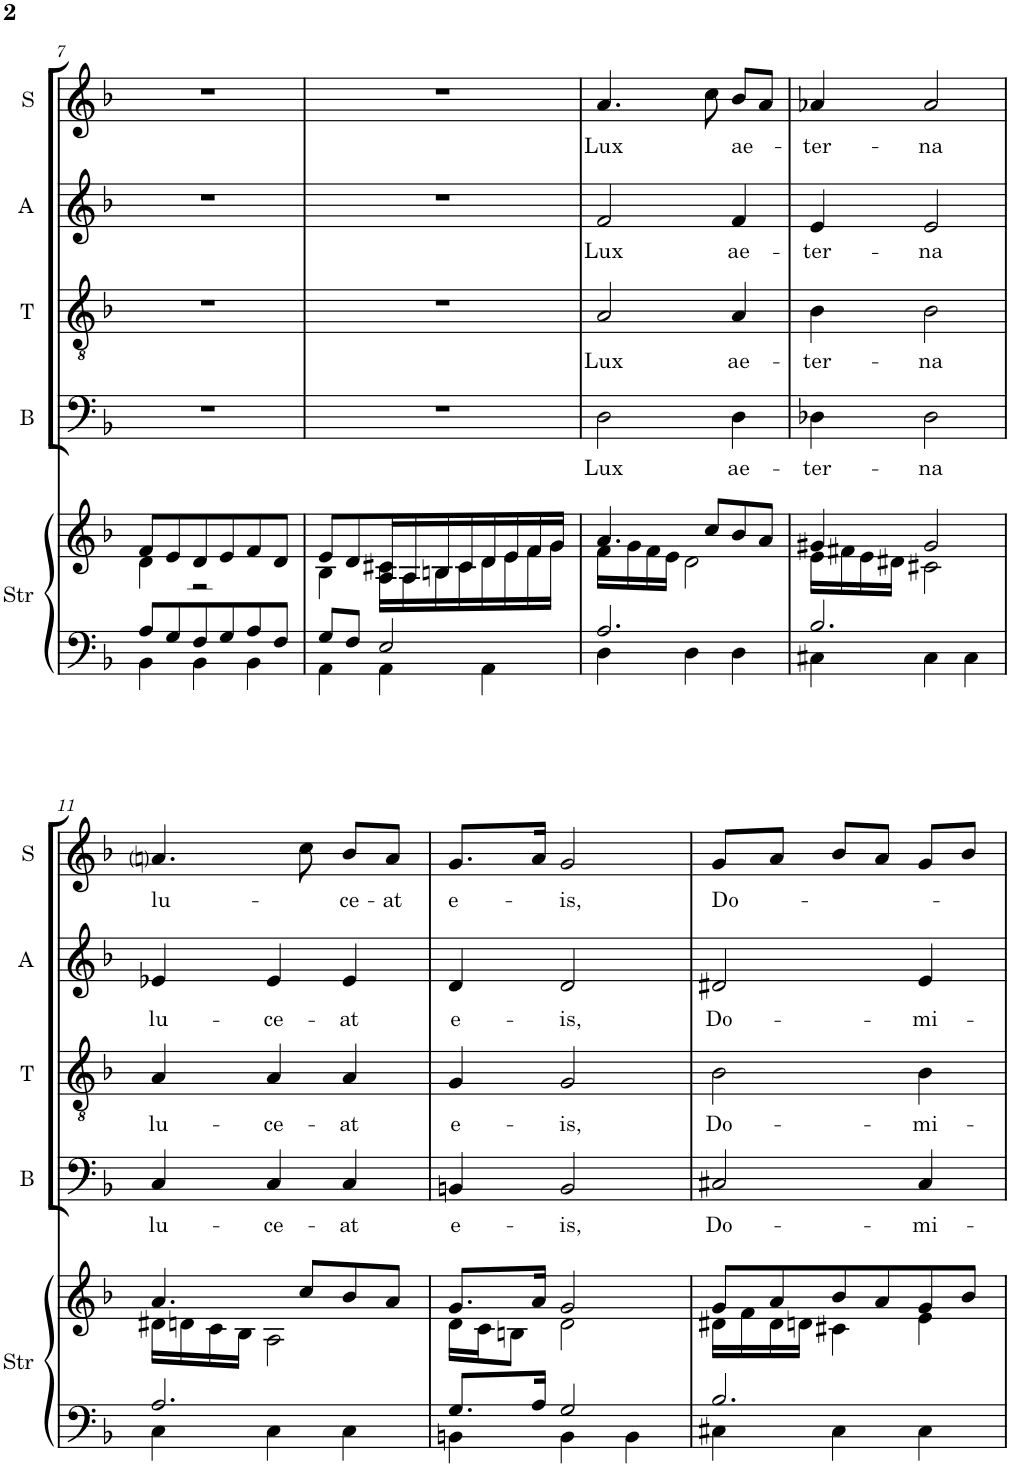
**kern	**kern	**kern	**text	**kern	**text	**kern	**text	**kern	**text
*part5	*part5	*part4	*part4	*part3	*part3	*part2	*part2	*part1	*part1
*staff6	*staff5	*staff4	*staff4	*staff3	*staff3	*staff2	*staff2	*staff1	*staff1
*I"Strings	*	*I"Bass	*	*I"Tenor	*	*I"Alto	*	*I"Soprano	*
*I'Str	*	*I'B	*	*I'T	*	*I'A	*	*I'S	*
!!LO:PB:g=z
*clefF4	*clefG2	*clefF4	*	*clefGv2	*	*clefG2	*	*clefG2	*
*k[b-]	*k[b-]	*k[b-]	*	*k[b-]	*	*k[b-]	*	*k[b-]	*
*F:	*F:	*F:	*	*F:	*	*F:	*	*F:	*
*M3/4	*M3/4	*M3/4	*	*M3/4	*	*M3/4	*	*M3/4	*
=7	=7	=7	=7	=7	=7	=7	=7	=7	=7
*^	*^	*	*	*	*	*	*	*	*
8A/L	4BB-\	8f/L	4d\	2.r	.	2.r	.	2.r	.	2.r	.
8G/	.	8e/	.	.	.	.	.	.	.	.	.
8F/	4BB-\	8d/	2r	.	.	.	.	.	.	.	.
8G/	.	8e/	.	.	.	.	.	.	.	.	.
8A/	4BB-\	8f/	.	.	.	.	.	.	.	.	.
8F/J	.	8d/J	.	.	.	.	.	.	.	.	.
=8	=8	=8	=8	=8	=8	=8	=8	=8	=8	=8	=8
8G/L	4AA\	8e/L	4B-\	2.r	.	2.r	.	2.r	.	2.r	.
8F/J	.	8d/	.	.	.	.	.	.	.	.	.
2E/	4AA\	16A/ 16c#X/L	16A\ 16c#\LL	.	.	.	.	.	.	.	.
.	.	16A/	16A\	.	.	.	.	.	.	.	.
.	.	16Bn/	16B\	.	.	.	.	.	.	.	.
.	.	16c#/	16c#\	.	.	.	.	.	.	.	.
.	4AA\	16d/	16d\	.	.	.	.	.	.	.	.
.	.	16e/	16e\	.	.	.	.	.	.	.	.
.	.	16f/	16f\	.	.	.	.	.	.	.	.
.	.	16g/JJ	16g\JJ	.	.	.	.	.	.	.	.
=9	=9	=9	=9	=9	=9	=9	=9	=9	=9	=9	=9
!	!	!	!	!	!LO:LY:b	!	!LO:LY:b	!	!LO:LY:b	!	!LO:LY:b
2.A/	4D\	4.a/	16f\LL	2D\	Lux	2A/	Lux	2f/	Lux	4.a/	Lux
.	.	.	16g\	.	.	.	.	.	.	.	.
.	.	.	16f\	.	.	.	.	.	.	.	.
.	.	.	16e\JJ	.	.	.	.	.	.	.	.
.	4D\	.	2d\	.	.	.	.	.	.	.	.
.	.	8cc/L	.	.	.	.	.	.	.	8cc\	.
!	!	!	!	!	!LO:LY:b	!	!LO:LY:b	!	!LO:LY:b	!	!LO:LY:b
.	4D\	8b-/	.	4D\	ae-	4A/	ae-	4f/	ae-	8b-/L	ae-
.	.	8a/J	.	.	.	.	.	.	.	8a/J	.
=10	=10	=10	=10	=10	=10	=10	=10	=10	=10	=10	=10
!	!	!	!	!	!LO:LY:b	!	!LO:LY:b	!	!LO:LY:b	!	!LO:LY:b
2.B-/	4C#X\	4g#X/	16e\LL	4D-X\	-ter-	4B-\	-ter-	4e/	-ter-	4a-X/	-ter-
.	.	.	16f#X\	.	.	.	.	.	.	.	.
.	.	.	16e\	.	.	.	.	.	.	.	.
.	.	.	16d#X\JJ	.	.	.	.	.	.	.	.
!	!	!	!	!	!LO:LY:b	!	!LO:LY:b	!	!LO:LY:b	!	!LO:LY:b
.	4C#\	2g#/	2c#X\	2D-\	-na	2B-\	-na	2e/	-na	2a-/	-na
.	4C#\	.	.	.	.	.	.	.	.	.	.
!!LO:LB:g=z
=11	=11	=11	=11	=11	=11	=11	=11	=11	=11	=11	=11
!	!	!	!	!	!LO:LY:b	!	!LO:LY:b	!	!LO:LY:b	!	!LO:LY:b
2.A/	4C\	4.a/	16d#X\LL	4C/	lu-	4A/	lu-	4e-X/	lu-	4.ani/	lu-
.	.	.	16dn\	.	.	.	.	.	.	.	.
.	.	.	16c\	.	.	.	.	.	.	.	.
.	.	.	16B-\JJ	.	.	.	.	.	.	.	.
!	!	!	!	!	!LO:LY:b	!	!LO:LY:b	!	!LO:LY:b	!	!
.	4C\	.	2A\	4C/	-ce-	4A/	-ce-	4e-/	-ce-	.	.
.	.	8cc/L	.	.	.	.	.	.	.	8cc\	.
!	!	!	!	!	!LO:LY:b	!	!LO:LY:b	!	!LO:LY:b	!	!LO:LY:b
.	4C\	8b-/	.	4C/	-at	4A/	-at	4e-/	-at	8b-/L	-ce-
!	!	!	!	!	!	!	!	!	!	!	!LO:LY:b
.	.	8a/J	.	.	.	.	.	.	.	8a/J	-at
=12	=12	=12	=12	=12	=12	=12	=12	=12	=12	=12	=12
!	!	!	!	!	!LO:LY:b	!	!LO:LY:b	!	!LO:LY:b	!	!LO:LY:b
8.G/L	4BBn\	8.g/L	16d\LL	4BBn/	e-	4G/	e-	4d/	e-	8.g/L	e-
.	.	.	16c\J	.	.	.	.	.	.	.	.
.	.	.	8Bn\J	.	.	.	.	.	.	.	.
16A/Jk	.	16a/Jk	.	.	.	.	.	.	.	16a/Jk	.
!	!	!	!	!	!LO:LY:b	!	!LO:LY:b	!	!LO:LY:b	!	!LO:LY:b
2G/	4BB\	2g/	2d\	2BB/	-is,	2G/	-is,	2d/	-is,	2g/	-is,
.	4BB\	.	.	.	.	.	.	.	.	.	.
=13	=13	=13	=13	=13	=13	=13	=13	=13	=13	=13	=13
!	!	!	!	!	!LO:LY:b	!	!LO:LY:b	!	!LO:LY:b	!	!LO:LY:b
2.B-/	4C#X\	8g/L	16d#X\LL	2C#X/	Do-	2B-\	Do-	2d#X/	Do-	8g/L	Do-
.	.	.	16f\	.	.	.	.	.	.	.	.
.	.	8a/	16d#\	.	.	.	.	.	.	8a/J	.
.	.	.	16dn\JJ	.	.	.	.	.	.	.	.
.	4C#\	8b-/	4c#X\	.	.	.	.	.	.	8b-/L	.
.	.	8a/	.	.	.	.	.	.	.	8a/J	.
!	!	!	!	!	!LO:LY:b	!	!LO:LY:b	!	!LO:LY:b	!	!
.	4C#\	8g/	4e\	4C#/	-mi-	4B-\	-mi-	4e/	-mi-	8g/L	.
.	.	8b-/J	.	.	.	.	.	.	.	8b-/J	.
*v	*v	*	*	*	*	*	*	*	*	*	*
*	*v	*v	*	*	*	*	*	*	*	*
=	=	=	=	=	=	=	=	=	=
*-	*-	*-	*-	*-	*-	*-	*-	*-	*-
